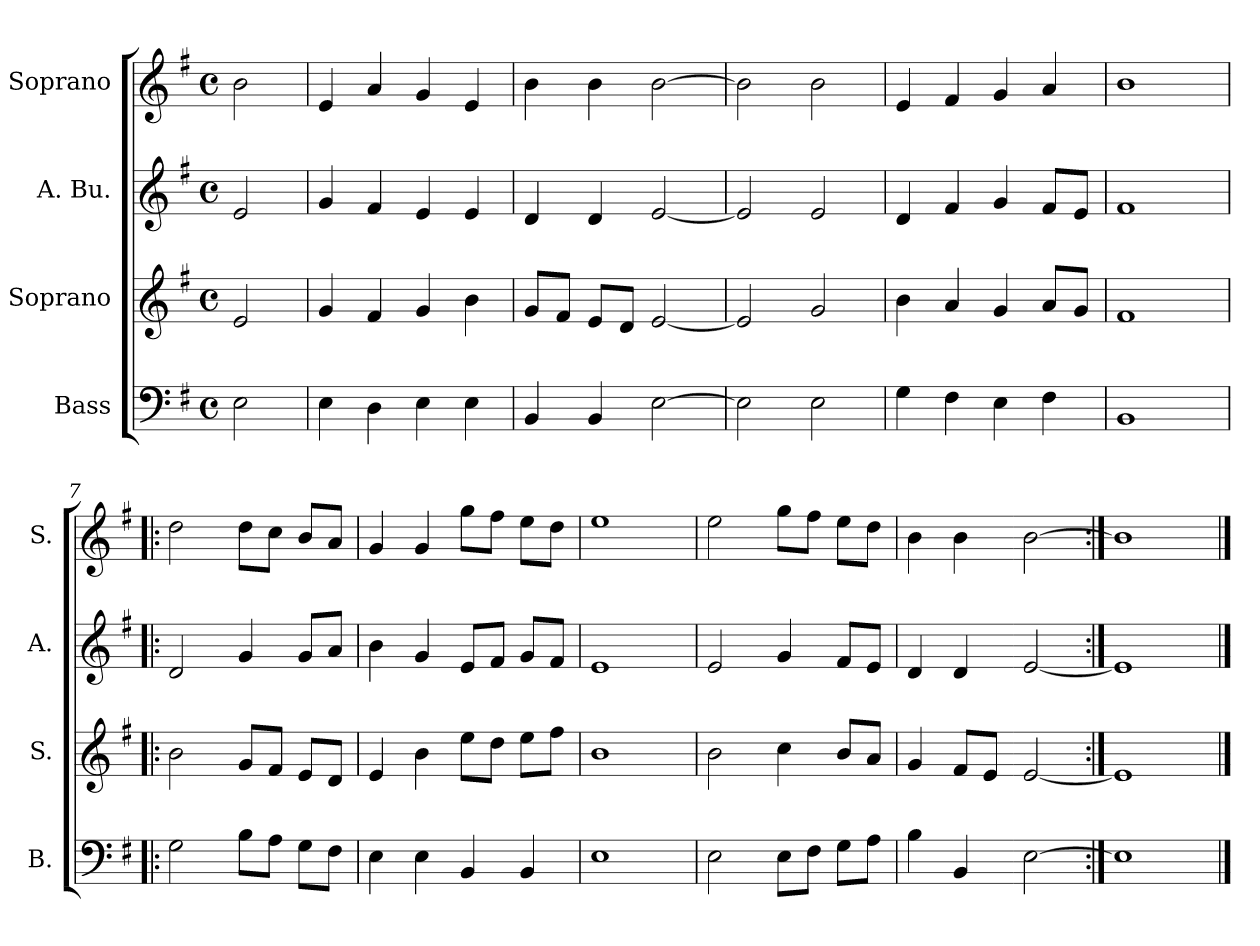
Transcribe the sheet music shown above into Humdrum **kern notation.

**kern	**kern	**kern	**kern
*part4	*part3	*part2	*part1
*staff4	*staff3	*staff2	*staff1
*I"Bass	*I"Soprano	*I"A. Bu.	*I"Soprano
*I'B.	*I'S.	*I'A.	*I'S.
*clefF4	*clefG2	*clefG2	*clefG2
*k[f#]	*k[f#]	*k[f#]	*k[f#]
*M4/4	*M4/4	*M4/4	*M4/4
*met(c)	*met(c)	*met(c)	*met(c)
=1	=1	=1	=1
2E\	2e/	2e/	2b\
=2	=2	=2	=2
4E\	4g/	4g/	4e/
4D\	4f#/	4f#/	4a/
4E\	4g/	4e/	4g/
4E\	4b\	4e/	4e/
=3	=3	=3	=3
4BB/	8g/L	4d/	4b\
.	8f#/J	.	.
4BB/	8e/L	4d/	4b\
.	8d/J	.	.
[2E\	[2e/	[2e/	[2b\
=4	=4	=4	=4
2E\]	2e/]	2e/]	2b\]
2E\	2g/	2e/	2b\
=5	=5	=5	=5
4G\	4b\	4d/	4e/
4F#\	4a/	4f#/	4f#/
4E\	4g/	4g/	4g/
4F#\	8a/L	8f#/L	4a/
.	8g/J	8e/J	.
=6	=6	=6	=6
1BB	1f#	1f#	1b
=7!|:	=7!|:	=7!|:	=7!|:
2G\	2b\	2d/	2dd\
8B\L	8g/L	4g/	8dd\L
8A\J	8f#/J	.	8cc\J
8G\L	8e/L	8g/L	8b/L
8F#\J	8d/J	8a/J	8a/J
=8	=8	=8	=8
4E\	4e/	4b\	4g/
4E\	4b\	4g/	4g/
4BB/	8ee\L	8e/L	8gg\L
.	8dd\J	8f#/J	8ff#\J
4BB/	8ee\L	8g/L	8ee\L
.	8ff#\J	8f#/J	8dd\J
=9	=9	=9	=9
1E	1b	1e	1ee
=10	=10	=10	=10
2E\	2b\	2e/	2ee\
8E\L	4cc\	4g/	8gg\L
8F#\J	.	.	8ff#\J
8G\L	8b/L	8f#/L	8ee\L
8A\J	8a/J	8e/J	8dd\J
=11	=11	=11	=11
4B\	4g/	4d/	4b\
4BB/	8f#/L	4d/	4b\
.	8e/J	.	.
=11X1-	=11X1-	=11X1-	=11X1-
[2E\	[2e/	[2e/	[2b\
=12:|!	=12:|!	=12:|!	=12:|!
1E]	1e]	1e]	1b]
==	==	==	==
*-	*-	*-	*-
